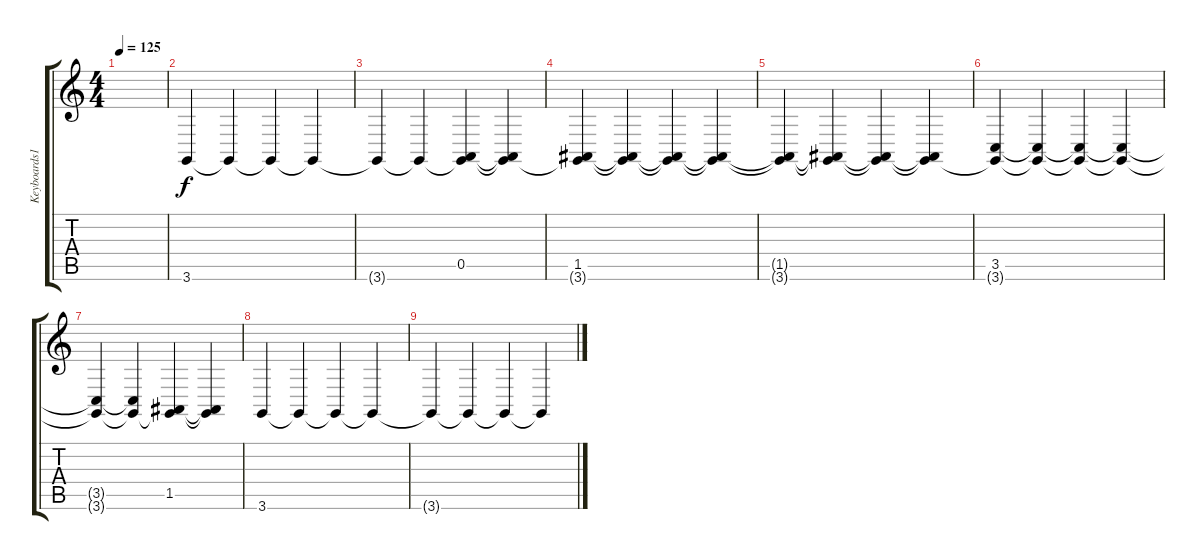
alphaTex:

\track ("Keyboards1" "Keyboards1") {instrument pad8sweep}
\staff {score tabs}
\tuning (E4 B3 G3 D3 A2 E2) {hide}
\ts (4 4)
\tempo 125
\clef g2
\ks c
|
3.6.4{volume 10} 3.6{t}.4 3.6{t}.4 3.6{t}.4 |
3.6{t}.4{volume 10} 3.6{t}.4 (0.5 3.6{t}).4 (0.5{t} 3.6{t}).4 |
(1.5 3.6{t}).4{volume 10} (1.5{t} 3.6{t}).4 (1.5{t} 3.6{t}).4 (1.5{t} 3.6{t}).4 |
(1.5{t} 3.6{t}).4{volume 10} (1.5{t} 3.6{t}).4 (1.5{t} 3.6{t}).4 (1.5{t} 3.6{t}).4 |
(3.5 3.6{t}).4{volume 10} (3.5{t} 3.6{t}).4 (3.5{t} 3.6{t}).4 (3.5{t} 3.6{t}).4 |
(3.5{t} 3.6{t}).4{volume 10} (3.5{t} 3.6{t}).4 (1.5 3.6{t}).4 (1.5{t} 3.6{t}).4 |
3.6.4{volume 10} 3.6{t}.4 3.6{t}.4 3.6{t}.4 |
3.6{t}.4{volume 10} 3.6{t}.4 3.6{t}.4 3.6{t}.4
